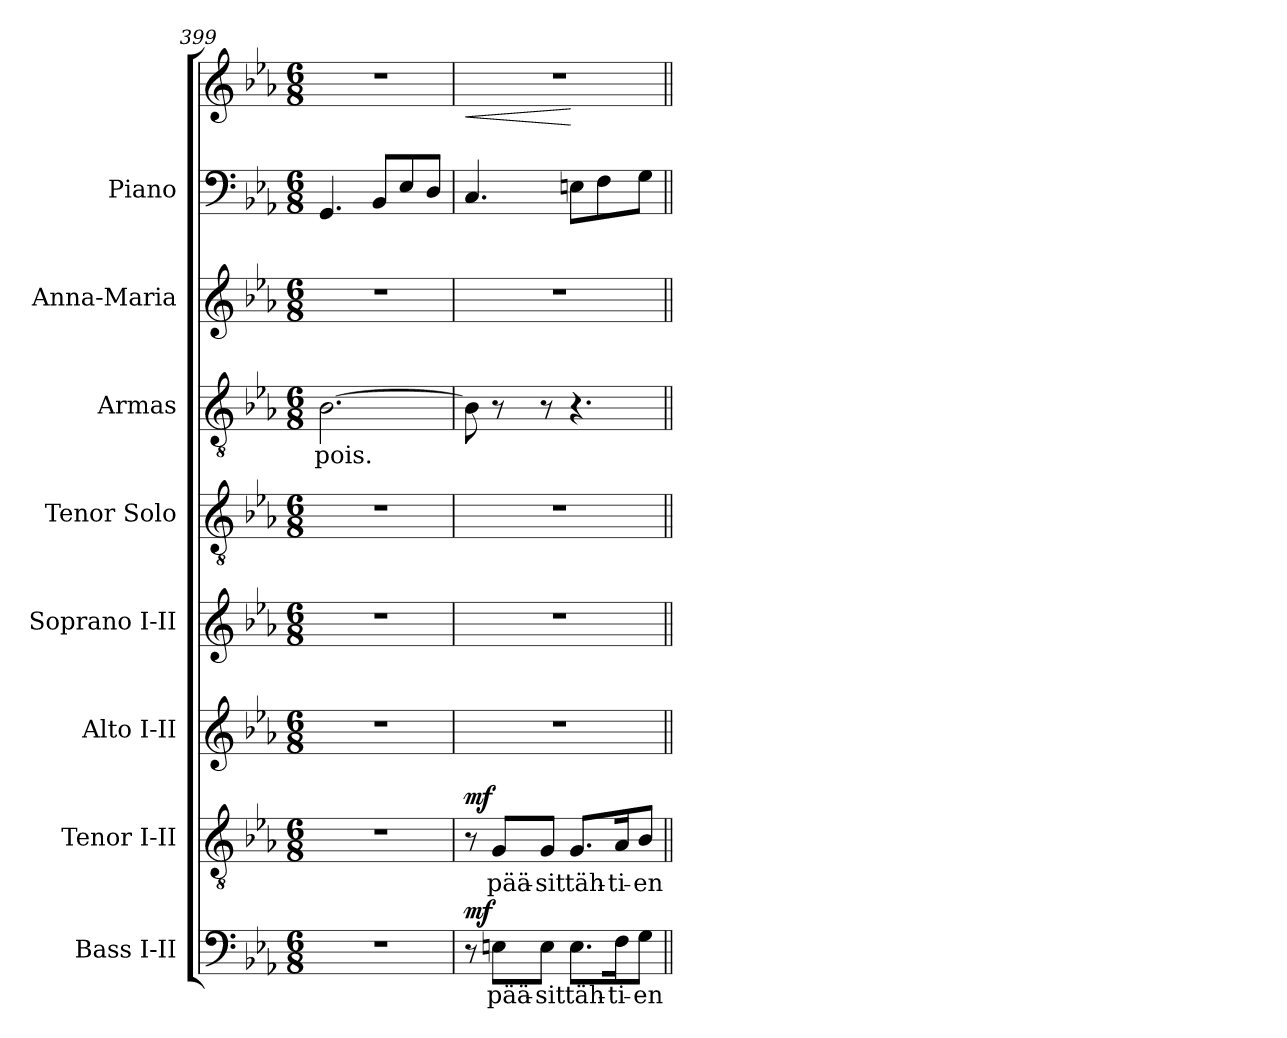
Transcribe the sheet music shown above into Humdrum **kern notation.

**kern	**text	**dynam	**kern	**text	**dynam	**kern	**kern	**kern	**kern	**text	**kern	**kern	**kern	**dynam
*part8	*part8	*part8	*part7	*part7	*part7	*part6	*part5	*part4	*part3	*part3	*part2	*part1	*part1	*part1
*staff9	*staff9	*staff9	*staff8	*staff8	*staff8	*staff7	*staff6	*staff5	*staff4	*staff4	*staff3	*staff2	*staff1	*staff1/2
*I"Bass I-II	*	*	*I"Tenor I-II	*	*	*I"Alto I-II	*I"Soprano I-II	*I"Tenor Solo	*I"Armas	*	*I"Anna-Maria	*I"Piano	*	*
*I'B.	*	*	*I'T.	*	*	*I'A.	*I'S.	*I'T. Solo	*I'Armas	*	*I'A-M	*I'Pno.	*	*
!!LO:LB:g=z
*clefF4	*	*	*clefGv2	*	*	*clefG2	*clefG2	*clefGv2	*clefGv2	*	*clefG2	*clefF4	*clefG2	*
*	*	*	*ITrd7c12	*	*	*	*	*ITrd7c12	*ITrd7c12	*	*	*	*	*
*k[b-e-a-]	*	*	*k[b-e-a-]	*	*	*k[b-e-a-]	*k[b-e-a-]	*k[b-e-a-]	*k[b-e-a-]	*	*k[b-e-a-]	*k[b-e-a-]	*k[b-e-a-]	*
*E-:	*	*	*E-:	*	*	*E-:	*E-:	*E-:	*E-:	*	*E-:	*E-:	*E-:	*
*M6/8	*	*	*M6/8	*	*	*M6/8	*M6/8	*M6/8	*M6/8	*	*M6/8	*M6/8	*M6/8	*
=399	=399	=399	=399	=399	=399	=399	=399	=399	=399	=399	=399	=399	=399	=399
!LO:N:vis=1	!	!	!LO:N:vis=1	!	!	!LO:N:vis=1	!LO:N:vis=1	!LO:N:vis=1	!	!	!	!	!	!
!	!	!	!	!	!	!	!	!	!	!LO:LY:b:color=#000000	!LO:N:vis=1	!	!LO:N:vis=1	!
2.r	.	.	2.r	.	.	2.r	2.r	2.r	[>2.BB-i\	pois.	2.r	4.GGi/	2.r	.
.	.	.	.	.	.	.	.	.	.	.	.	8BB-i/L	.	.
.	.	.	.	.	.	.	.	.	.	.	.	8E-i/	.	.
.	.	.	.	.	.	.	.	.	.	.	.	8Di/J	.	.
=400	=400	=400	=400	=400	=400	=400	=400	=400	=400	=400	=400	=400	=400	=400
!	!	!	!	!	!	!LO:N:vis=1	!LO:N:vis=1	!LO:N:vis=1	!	!	!LO:N:vis=1	!	!LO:N:vis=1	!LO:HP:b
8r	.	mf	8r	.	mf	2.r	2.r	2.r	8BB-i\]	.	2.r	4.Ci/	2.r	<
!	!LO:LY:b:color=#000000	!	!	!	!	!	!	!	!	!	!	!	!	!
!	!	!	!	!LO:LY:b:color=#000000	!	!	!	!	!	!	!	!	!	!
8Eni\L	pää-	.	8GGi/L	pää-	.	.	.	.	8r	.	.	.	.	.
!	!LO:LY:b:color=#000000	!	!	!	!	!	!	!	!	!	!	!	!	!
!	!	!	!	!LO:LY:b:color=#000000	!	!	!	!	!	!	!	!	!	!
8Ei\J	-sit	.	8GGi/J	-sit	.	.	.	.	8r	.	.	.	.	.
!	!LO:LY:b:color=#000000	!	!	!	!	!	!	!	!	!	!	!	!	!
!	!	!	!	!LO:LY:b:color=#000000	!	!	!	!	!	!	!	!	!	!
8.Ei\L	täh-	.	8.GGi/L	täh-	.	.	.	.	4.r	.	.	8Eni\L	.	[
.	.	.	.	.	.	.	.	.	.	.	.	8Fi\	.	.
!	!LO:LY:b:color=#000000	!	!	!	!	!	!	!	!	!	!	!	!	!
!	!	!	!	!LO:LY:b:color=#000000	!	!	!	!	!	!	!	!	!	!
16Fi\k	-ti-	.	16AA-i/k	-ti-	.	.	.	.	.	.	.	.	.	.
!	!LO:LY:b:color=#000000	!	!	!	!	!	!	!	!	!	!	!	!	!
!	!	!	!	!LO:LY:b:color=#000000	!	!	!	!	!	!	!	!	!	!
8Gi\J	-en	.	8BB-i/J	-en	.	.	.	.	.	.	.	8Gi\J	.	.
=||	=||	=||	=||	=||	=||	=||	=||	=||	=||	=||	=||	=||	=||	=||
*-	*-	*-	*-	*-	*-	*-	*-	*-	*-	*-	*-	*-	*-	*-
